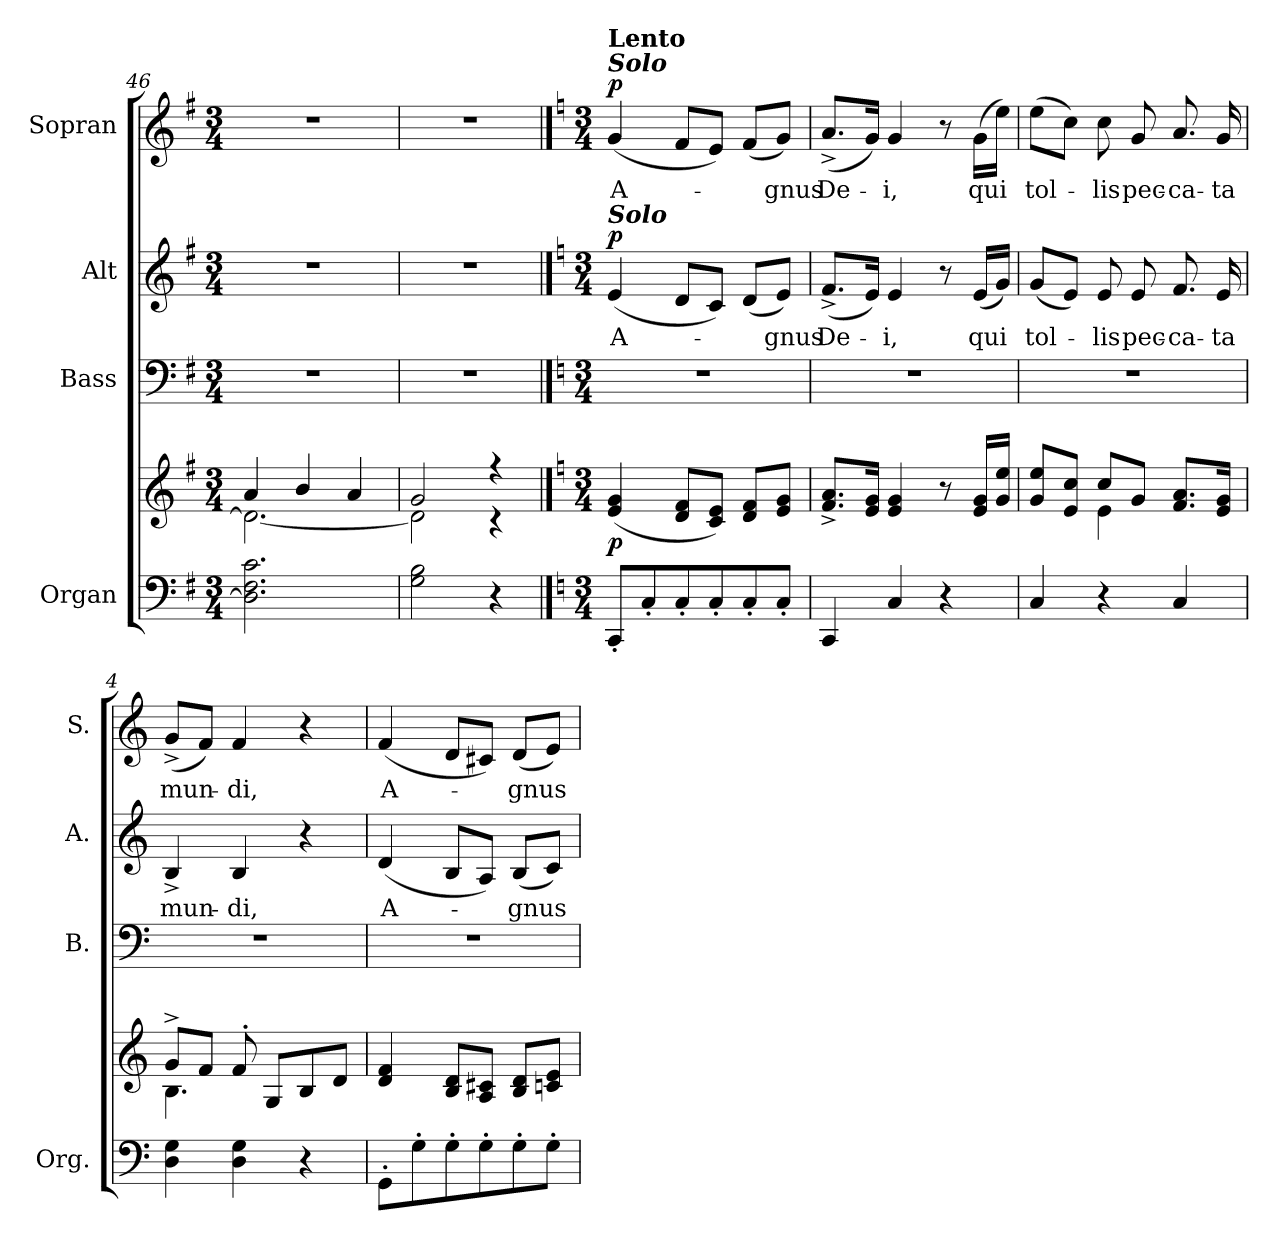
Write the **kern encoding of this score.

**kern	**kern	**dynam	**kern	**kern	**text	**dynam	**kern	**text	**dynam
*part4	*part4	*part4	*part3	*part2	*part2	*part2	*part1	*part1	*part1
*staff5	*staff4	*staff4/5	*staff3	*staff2	*staff2	*staff2	*staff1	*staff1	*staff1
*I"Organ	*	*	*I"Bass	*I"Alt	*	*	*I"Sopran	*	*
*I'Org.	*	*	*I'B.	*I'A.	*	*	*I'S.	*	*
*clefF4	*clefG2	*	*clefF4	*clefG2	*	*	*clefG2	*	*
*k[f#]	*k[f#]	*	*k[f#]	*k[f#]	*	*	*k[f#]	*	*
*G:	*G:	*	*G:	*G:	*	*	*G:	*	*
*M3/4	*M3/4	*	*M3/4	*M3/4	*	*	*M3/4	*	*
=46	=46	=46	=46	=46	=46	=46	=46	=46	=46
*	*^	*	*	*	*	*	*	*	*
!	!	!	!	!LO:N:vis=1	!LO:N:vis=1	!	!	!LO:N:vis=1	!	!
2.Di\] 2.F#i 2.ci	4ai/	2.di\_<	.	2.r	2.r	.	.	2.r	.	.
.	4bi/	.	.	.	.	.	.	.	.	.
.	4ai/	.	.	.	.	.	.	.	.	.
=47	=47	=47	=47	=47	=47	=47	=47	=47	=47	=47
!	!	!	!	!LO:N:vis=1	!LO:N:vis=1	!	!	!LO:N:vis=1	!	!
2Gi\ 2Bi	2gi/	2di\]	.	2.r	2.r	.	.	2.r	.	.
4r	4r	4r	.	.	.	.	.	.	.	.
*	*v	*v	*	*	*	*	*	*	*	*
!!LO:PB:g=z
==1	==1	==1	==1	==1	==1	==1	==1	==1	==1
*k[]	*k[]	*	*k[]	*k[]	*	*	*k[]	*	*
*C:	*C:	*	*C:	*C:	*	*	*C:	*	*
*M3/4	*M3/4	*	*M3/4	*M3/4	*	*	*M3/4	*	*
*	*^	*	*	*	*	*	*	*	*
!	!	!	!	!LO:N:vis=1	!	!	!	!	!	!
*	*v	*v	*	*	*	*	*	*	*	*
*	*^	*	*	*	*	*	*	*	*
!	!	!	!	!	!	!LO:LY:b:color=#000000	!	!	!	!
*	*v	*v	*	*	*	*	*	*	*	*
*	*MM60	*	*	*	*	*	*MM60	*	*
*	*^	*	*	*	*	*	*	*	*
!	!	!	!	!	!	!	!	!LO:TX:a:Bi:t=Solo	!	!
!	!	!	!	!	!	!	!	!LO:TX:a:B:t=Lento	!	!
!	!	!	!	!	!LO:TX:a:Bi:t=Solo	!	!	!	!	!
!	!LO:TX:a:B:t=Lento	!	!	!	!	!	!	!	!	!
!	!	!	!	!	!	!	!	!	!LO:LY:b:color=#000000	!
*	*v	*v	*	*	*	*	*	*	*	*
8CC'i/L	(4ei/ 4gi	p	2.r	(4ei/	A-	p	(4gi/	A-	p
8C'i/	.	.	.	.	.	.	.	.	.
8C'i/	8di/ 8fiL	.	.	8di/L	.	.	8fi/L	.	.
8C'i/	8ci/ 8eiJ)	.	.	8ci/J)	.	.	8ei/J)	.	.
8C'i/	8di/ 8fiL	.	.	(8di/L	.	.	(8fi/L	.	.
!	!	!	!	!	!LO:LY:b:color=#000000	!	!	!	!
!	!	!	!	!	!	!	!	!LO:LY:b:color=#000000	!
8C'i/J	8ei/ 8giJ	.	.	8ei/J)	-gnus	.	8gi/J)	-gnus	.
=2	=2	=2	=2	=2	=2	=2	=2	=2	=2
!	!	!	!LO:N:vis=1	!	!	!	!	!	!
!	!	!	!	!	!LO:LY:b:color=#000000	!	!	!	!
!	!	!	!	!	!	!	!	!LO:LY:b:color=#000000	!
4CCi/	8.fi/^ 8.ai^L	.	2.r	(8.f^i/L	De-	.	(8.a^i/L	De-	.
.	16ei/ 16giJk	.	.	16ei/Jk)	.	.	16gi/Jk)	.	.
!	!	!	!	!	!LO:LY:b:color=#000000	!	!	!	!
!	!	!	!	!	!	!	!	!LO:LY:b:color=#000000	!
4Ci/	4ei/ 4gi	.	.	4ei/	-i,	.	4gi/	-i,	.
4r	8r	.	.	8r	.	.	8r	.	.
!	!	!	!	!	!LO:LY:b:color=#000000	!	!	!	!
!	!	!	!	!	!	!	!	!LO:LY:b:color=#000000	!
.	16ei/ 16giLL	.	.	(16ei/LL	qui	.	(16gi\LL	qui	.
.	16gi/ 16eeiJJ	.	.	16gi/JJ)	.	.	16eei\JJ)	.	.
=3	=3	=3	=3	=3	=3	=3	=3	=3	=3
*	*^	*	*	*	*	*	*	*	*
!	!	!	!	!LO:N:vis=1	!	!	!	!	!	!
!	!	!	!	!	!	!LO:LY:b:color=#000000	!	!	!	!
!	!	!	!	!	!	!	!	!	!LO:LY:b:color=#000000	!
4Ci/	8gi/ 8eeiL	4ryy	.	2.r	(8gi/L	tol-	.	(8eei\L	tol-	.
.	8ei/ 8cciJ	.	.	.	8ei/J)	.	.	8cci\J)	.	.
!	!	!	!	!	!	!LO:LY:b:color=#000000	!	!	!	!
!	!	!	!	!	!	!	!	!	!LO:LY:b:color=#000000	!
4r	8cci/L	4ei\	.	.	8ei/	-lis	.	8cci\	-lis	.
!	!	!	!	!	!	!LO:LY:b:color=#000000	!	!	!	!
!	!	!	!	!	!	!	!	!	!LO:LY:b:color=#000000	!
.	8gi/J	.	.	.	8ei/	pec-	.	8gi/	pec-	.
!	!	!	!	!	!	!LO:LY:b:color=#000000	!	!	!	!
!	!	!	!	!	!	!	!	!	!LO:LY:b:color=#000000	!
4Ci/	8.fi/ 8.aiL	4ryy	.	.	8.fi/	-ca-	.	8.ai/	-ca-	.
!	!	!	!	!	!	!LO:LY:b:color=#000000	!	!	!	!
!	!	!	!	!	!	!	!	!	!LO:LY:b:color=#000000	!
.	16ei/ 16giJk	.	.	.	16ei/	-ta	.	16gi/	-ta	.
=4	=4	=4	=4	=4	=4	=4	=4	=4	=4	=4
!	!	!	!	!LO:N:vis=1	!	!	!	!	!	!
!	!	!	!	!	!	!LO:LY:b:color=#000000	!	!	!	!
!	!	!	!	!	!	!	!	!	!LO:LY:b:color=#000000	!
4Di\ 4Gi	8g^i/L	4.Bi\	.	2.r	4B^i/	mun-	.	(8g^i/L	mun-	.
.	8fi/J	.	.	.	.	.	.	8fi/J)	.	.
!	!	!	!	!	!	!LO:LY:b:color=#000000	!	!	!	!
!	!	!	!	!	!	!	!	!	!LO:LY:b:color=#000000	!
4Di\ 4Gi	8f'i/	.	.	.	4Bi/	-di,	.	4fi/	-di,	.
.	8Gi/L	4.ryy	.	.	.	.	.	.	.	.
4r	8Bi/	.	.	.	4r	.	.	4r	.	.
.	8di/J	.	.	.	.	.	.	.	.	.
*	*v	*v	*	*	*	*	*	*	*	*
!!LO:LB:g=z
=5	=5	=5	=5	=5	=5	=5	=5	=5	=5
!	!	!	!LO:N:vis=1	!	!	!	!	!	!
!	!	!	!	!	!LO:LY:b:color=#000000	!	!	!	!
!	!	!	!	!	!	!	!	!LO:LY:b:color=#000000	!
8GG'i\L	4di/ 4fi	.	2.r	(4di/	A-	.	(4fi/	A-	.
8G'i\	.	.	.	.	.	.	.	.	.
8G'i\	8Bi/ 8diL	.	.	8Bi/L	.	.	8di/L	.	.
8G'i\	8Ai/ 8c#XiJ	.	.	8Ai/J)	.	.	8c#Xi/J)	.	.
!	!	!	!	!	!LO:LY:b:color=#000000	!	!	!	!
!	!	!	!	!	!	!	!	!LO:LY:b:color=#000000	!
8G'i\	8Bi/ 8diL	.	.	(8Bi/L	-gnus	.	(8di/L	-gnus	.
8G'i\J	8cni/ 8eiJ	.	.	8ci/J)	.	.	8ei/J)	.	.
=	=	=	=	=	=	=	=	=	=
*-	*-	*-	*-	*-	*-	*-	*-	*-	*-
